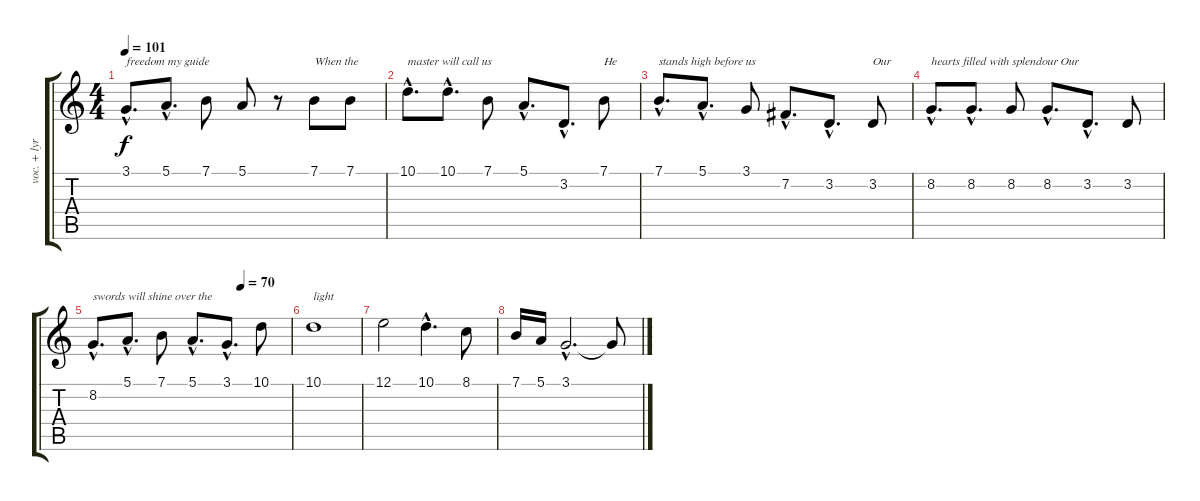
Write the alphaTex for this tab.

\track ("voc. + lyr." "voc. + lyr") {instrument frenchhorn}
\staff {score tabs}
\tuning (E4 B3 G3 D3 A2 E2) {hide}
\ts (4 4)
\tempo 101
\clef g2
\ks c
3.1{hac}.8{d txt "freedom my guide" dy f} 5.1{hac}.8{d} 7.1.8 5.1.8 r.8 7.1.8{txt "When the"} 7.1.8 |
10.1{hac}.8{d txt "master will call us "} 10.1{hac}.8{d} 7.1.8 5.1{hac}.8{d} 3.2{hac}.8{d} 7.1.8{txt "He"} |
7.1{hac}.8{d txt "stands high before us"} 5.1{hac}.8{d} 3.1.8 7.2{hac}.8{d} 3.2{hac}.8{d} 3.2.8{txt "Our"} |
8.2{hac}.8{d txt "hearts filled with splendour Our"} 8.2{hac}.8{d} 8.2.8 8.2{hac}.8{d} 3.2{hac}.8{d} 3.2.8 |
\tempo (75 0.75)
\tempo (70 0.75)
8.2{hac}.8{d txt "swords will shine over the"} 5.1{hac}.8{d} 7.1.8 5.1{hac}.8{d} 3.1{hac}.8{d} 10.1.8 |
10.1.1{txt "light"} |
12.1.2 10.1{hac}.4{d} 8.1.8 |
7.1.16 5.1.16 3.1{hac}.2{d} 3.1{t}.8
